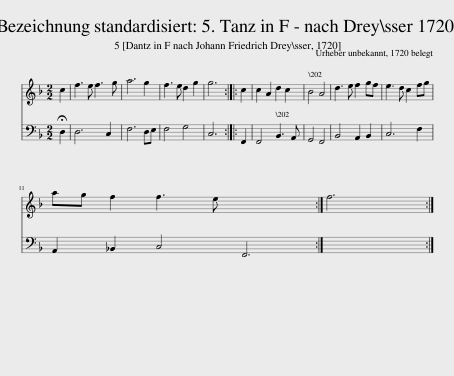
X:1
%%score 1 2
L:1/8
M:2/2
I:linebreak $
K:F
V:1 treble
V:2 bass
V:1
 c2 | f3 e f3 g | a6 g2 | f3 e d2 g2 | g6 :: %5
 c2 | c2 A2 d2 c2 | B4 A4 | d3 e f2 gf | e3 d c2 fg |$ %10
 ag f2 f3 e x6 :| f6 :| %12
V:2
 !fermata!D,2 | D,6 C,2 | F,6 D,E, | F,4 G,4 | C,6 :: %5
 F,,2 | F,,4 B,,3 A,, | G,,4 F,,4 | B,,4 A,,2 B,,2 | C,6 F,2 |$ %10
 A,,2 _B,,2 C,4 F,,6 :| x6 :| %12
